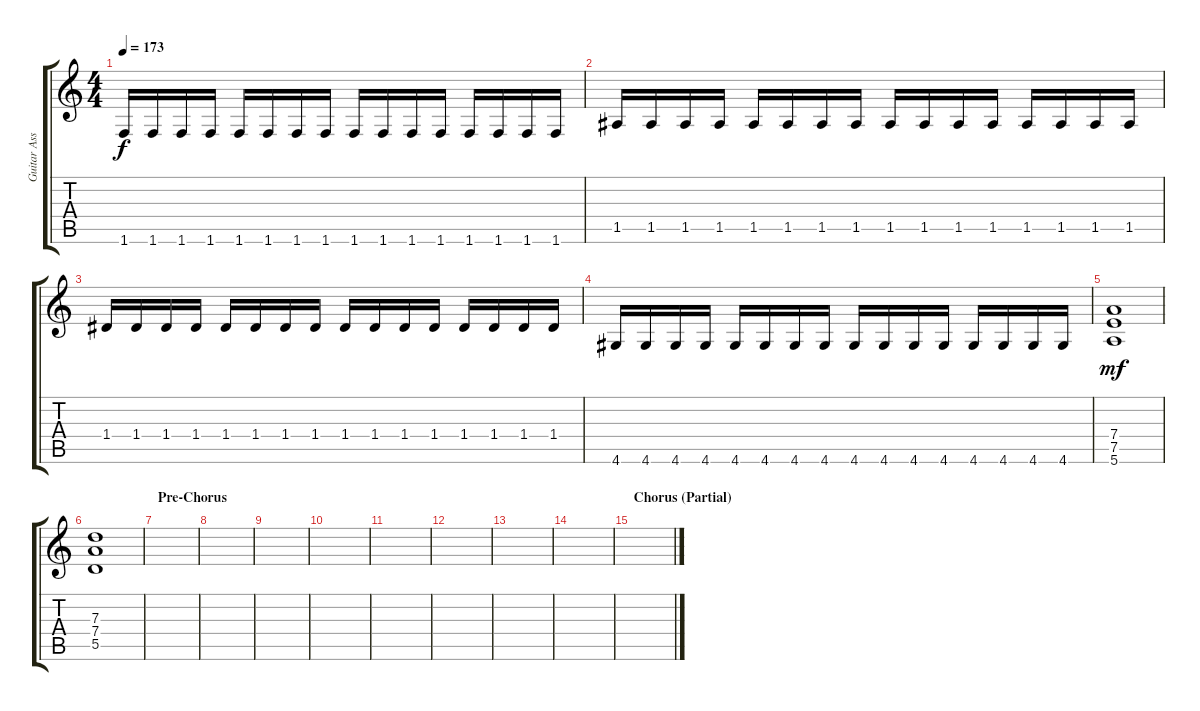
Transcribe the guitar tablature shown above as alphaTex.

\track ("Guitar Assisted" "Guitar Ass") {instrument overdrivenguitar}
\staff {score tabs}
\tuning (E4 B3 G3 D3 A2 E2) {hide}
\ts (4 4)
\tempo 173
\clef g2
\ks c
1.6.16{dy f} 1.6.16 1.6.16 1.6.16 1.6.16 1.6.16 1.6.16 1.6.16 1.6.16 1.6.16 1.6.16 1.6.16 1.6.16 1.6.16 1.6.16 1.6.16 |
1.5.16 1.5.16 1.5.16 1.5.16 1.5.16 1.5.16 1.5.16 1.5.16 1.5.16 1.5.16 1.5.16 1.5.16 1.5.16 1.5.16 1.5.16 1.5.16 |
1.4.16 1.4.16 1.4.16 1.4.16 1.4.16 1.4.16 1.4.16 1.4.16 1.4.16 1.4.16 1.4.16 1.4.16 1.4.16 1.4.16 1.4.16 1.4.16 |
4.6.16 4.6.16 4.6.16 4.6.16 4.6.16 4.6.16 4.6.16 4.6.16 4.6.16 4.6.16 4.6.16 4.6.16 4.6.16 4.6.16 4.6.16 4.6.16 |
(7.4 7.5 5.6).1{dy mf} |
(7.3 7.4 5.5).1 |
\section ("" "Pre-Chorus")
|
|
|
|
|
|
|
|
\section ("" "Chorus (Partial)")
